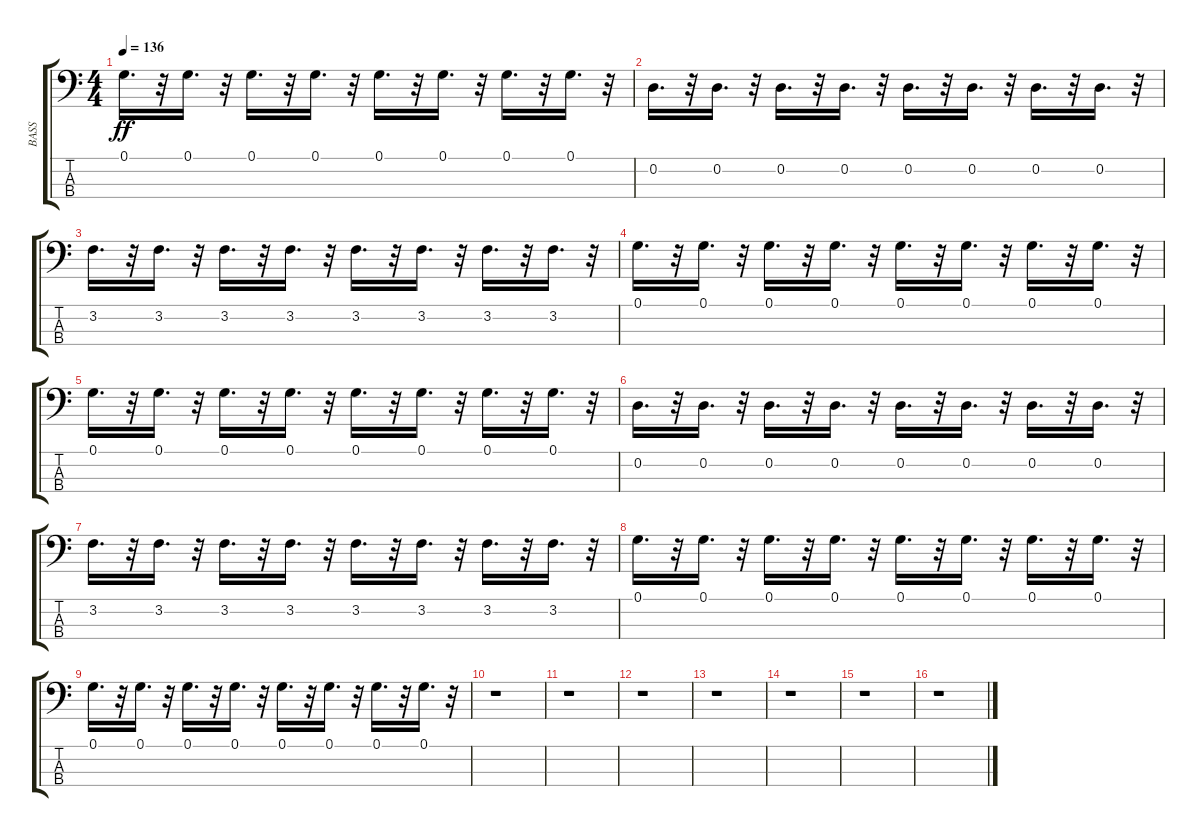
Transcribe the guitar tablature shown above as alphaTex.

\track ("BASS" "BASS") {instrument electricbassfinger}
\staff {score tabs}
\tuning (G2 D2 A1 E1) {hide}
\ts (4 4)
\tempo 136
\clef f4
\ks c
0.1.16{d dy ff} r.32 0.1.16{d} r.32 0.1.16{d} r.32 0.1.16{d} r.32 0.1.16{d} r.32 0.1.16{d} r.32 0.1.16{d} r.32 0.1.16{d} r.32 |
0.2.16{d} r.32 0.2.16{d} r.32 0.2.16{d} r.32 0.2.16{d} r.32 0.2.16{d} r.32 0.2.16{d} r.32 0.2.16{d} r.32 0.2.16{d} r.32 |
3.2.16{d} r.32 3.2.16{d} r.32 3.2.16{d} r.32 3.2.16{d} r.32 3.2.16{d} r.32 3.2.16{d} r.32 3.2.16{d} r.32 3.2.16{d} r.32 |
0.1.16{d} r.32 0.1.16{d} r.32 0.1.16{d} r.32 0.1.16{d} r.32 0.1.16{d} r.32 0.1.16{d} r.32 0.1.16{d} r.32 0.1.16{d} r.32 |
0.1.16{d} r.32 0.1.16{d} r.32 0.1.16{d} r.32 0.1.16{d} r.32 0.1.16{d} r.32 0.1.16{d} r.32 0.1.16{d} r.32 0.1.16{d} r.32 |
0.2.16{d} r.32 0.2.16{d} r.32 0.2.16{d} r.32 0.2.16{d} r.32 0.2.16{d} r.32 0.2.16{d} r.32 0.2.16{d} r.32 0.2.16{d} r.32 |
3.2.16{d} r.32 3.2.16{d} r.32 3.2.16{d} r.32 3.2.16{d} r.32 3.2.16{d} r.32 3.2.16{d} r.32 3.2.16{d} r.32 3.2.16{d} r.32 |
0.1.16{d} r.32 0.1.16{d} r.32 0.1.16{d} r.32 0.1.16{d} r.32 0.1.16{d} r.32 0.1.16{d} r.32 0.1.16{d} r.32 0.1.16{d} r.32 |
0.1.16{d} r.32 0.1.16{d} r.32 0.1.16{d} r.32 0.1.16{d} r.32 0.1.16{d} r.32 0.1.16{d} r.32 0.1.16{d} r.32 0.1.16{d} r.32 |
r.1 |
r.1 |
r.1 |
r.1 |
r.1 |
r.1 |
r.1
